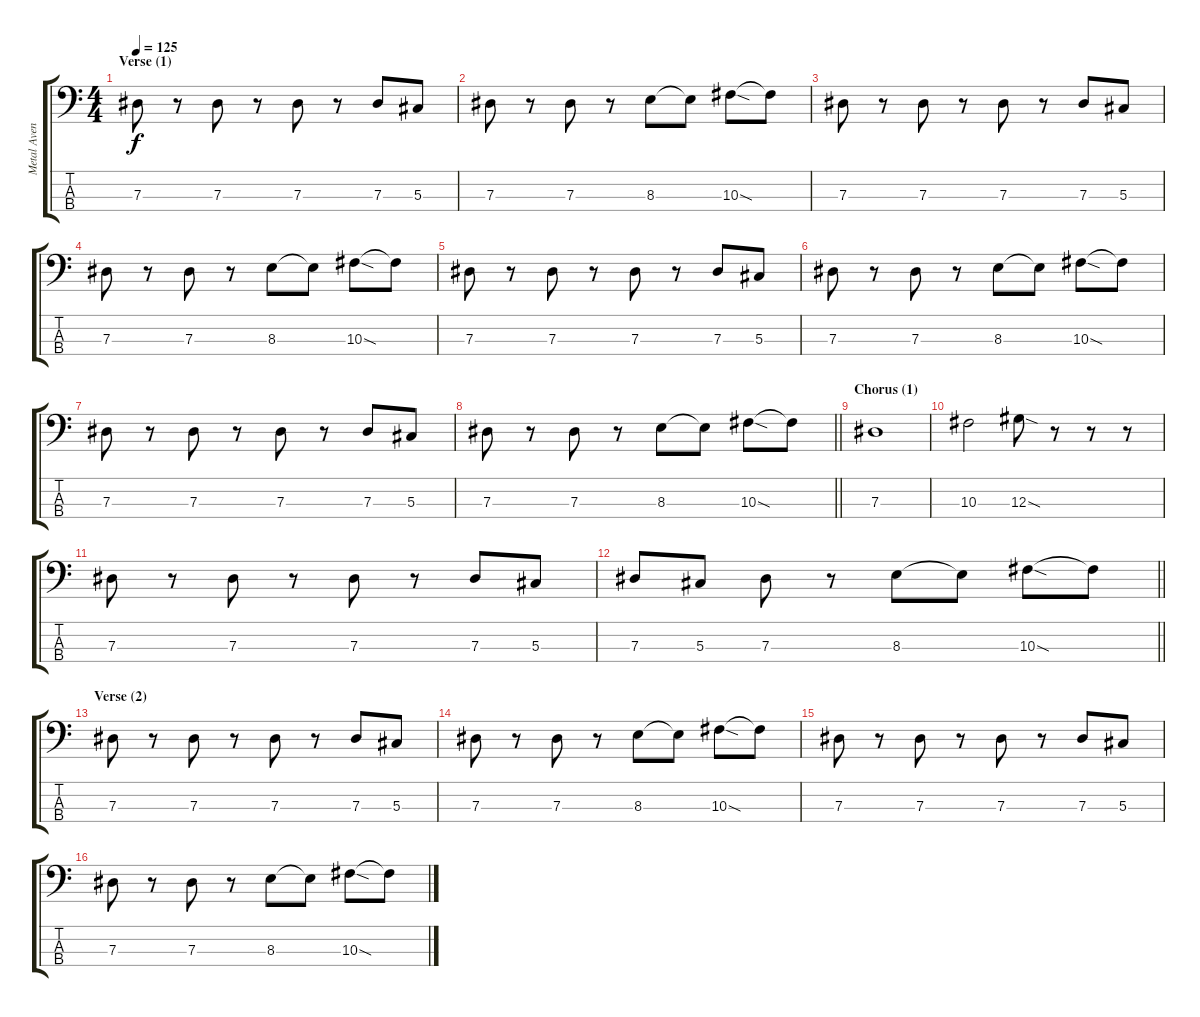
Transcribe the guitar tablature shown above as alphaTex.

\track ("Metal Avenger" "Metal Aven") {instrument electricbassfinger}
\staff {score tabs}
\tuning (Gb2 Db2 Ab1 Eb1) {hide}
\ts (4 4)
\section ("" "Verse (1)")
\tempo 125
\clef f4
\ks c
7.3.8{dy f instrument electricbassfinger} r.8 7.3.8 r.8 7.3.8 r.8 7.3.8 5.3.8 |
7.3.8 r.8 7.3.8 r.8 8.3.8 8.3{t}.8 10.3{sod}.8 10.3{t}.8 |
7.3.8 r.8 7.3.8 r.8 7.3.8 r.8 7.3.8 5.3.8 |
7.3.8 r.8 7.3.8 r.8 8.3.8 8.3{t}.8 10.3{sod}.8 10.3{t}.8 |
7.3.8 r.8 7.3.8 r.8 7.3.8 r.8 7.3.8 5.3.8 |
7.3.8 r.8 7.3.8 r.8 8.3.8 8.3{t}.8 10.3{sod}.8 10.3{t}.8 |
7.3.8 r.8 7.3.8 r.8 7.3.8 r.8 7.3.8 5.3.8 |
\barLineRight lightlight
7.3.8 r.8 7.3.8 r.8 8.3.8 8.3{t}.8 10.3{sod}.8 10.3{t}.8 |
\section ("" "Chorus (1)")
7.3.1 |
10.3.2 12.3{sod}.8 r.8 r.8 r.8 |
7.3.8 r.8 7.3.8 r.8 7.3.8 r.8 7.3.8 5.3.8 |
\barLineRight lightlight
7.3.8 5.3.8 7.3.8 r.8 8.3.8 8.3{t}.8 10.3{sod}.8 10.3{t}.8 |
\section ("" "Verse (2)")
7.3.8 r.8 7.3.8 r.8 7.3.8 r.8 7.3.8 5.3.8 |
7.3.8 r.8 7.3.8 r.8 8.3.8 8.3{t}.8 10.3{sod}.8 10.3{t}.8 |
7.3.8 r.8 7.3.8 r.8 7.3.8 r.8 7.3.8 5.3.8 |
7.3.8 r.8 7.3.8 r.8 8.3.8 8.3{t}.8 10.3{sod}.8 10.3{t}.8
